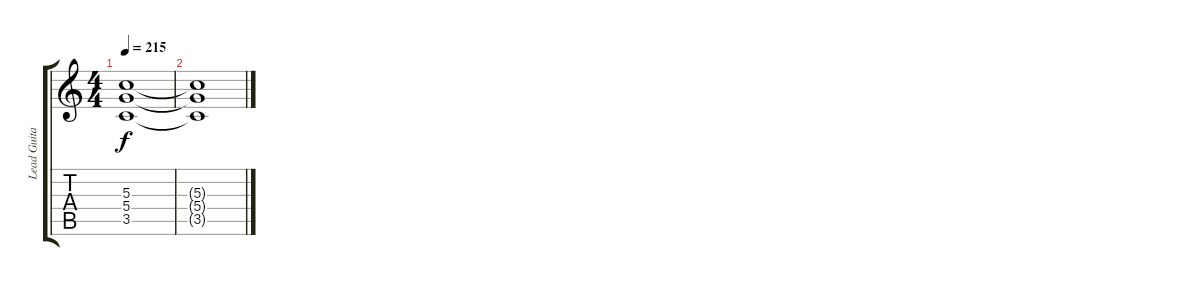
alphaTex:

\track ("Lead Guitar - Boby Cool" "Lead Guita") {instrument overdrivenguitar}
\staff {score tabs}
\tuning (E4 B3 G3 D3 A2 E2) {hide}
\ts (4 4)
\tempo 215
\clef g2
\ks c
(5.3{t} 5.4{t} 3.5{t}).1{dy f} |
(5.3{t} 5.4{t} 3.5{t}).1
